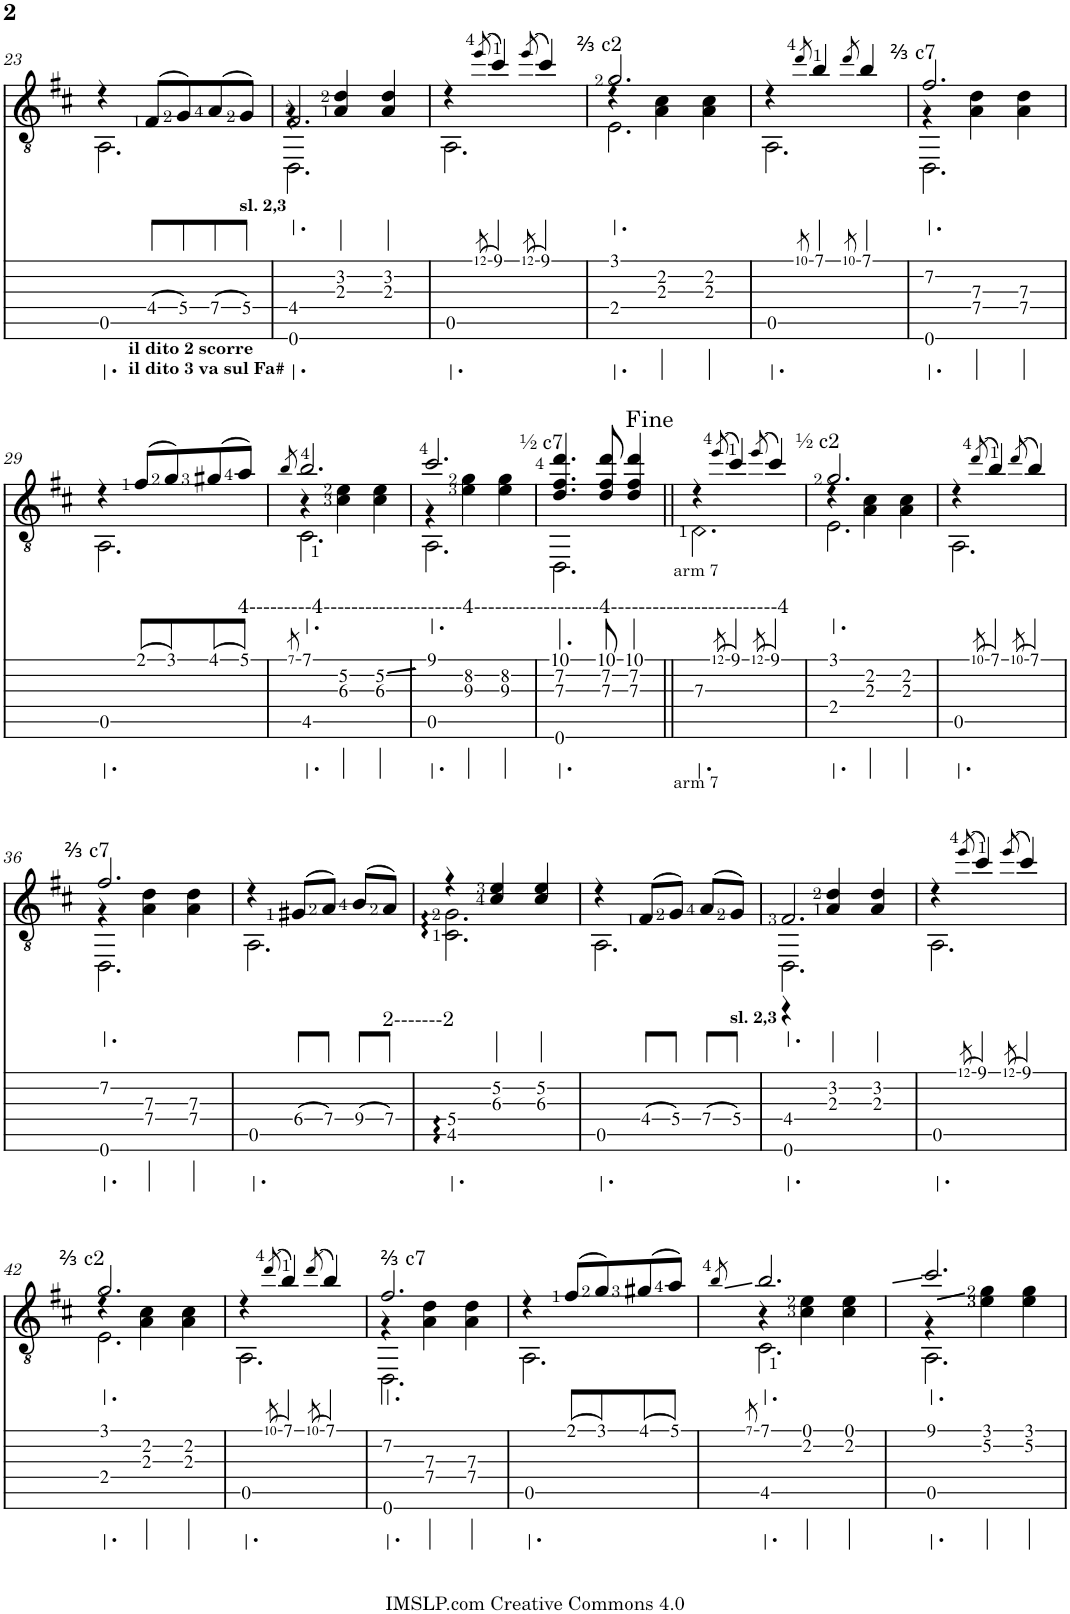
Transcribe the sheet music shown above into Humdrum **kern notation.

**kern	**kern
*part2	*part1
*staff2	*staff1
*I"Chitarra classica (Intavolatura)	*I"Classical Guitar
!!LO:PB:g=z
*	*clefGv2
*k[f#c#]	*k[f#c#]
*M3/4	*M3/4
=23	=23
*^	*^
!LO:TX:b:B:t=il dito 2 scorre	!	!	!
!LO:TX:b:t=il dito 3 va sul Fa#	!	!	!
4r	2.AA\	4r	2.AA\
(8F#/L	.	(8F#/L	.
8G/)	.	8G/)	.
(8A/	.	(8A/	.
!LO:TX:a:B:t=sl. 2,3	!	!	!
8G/J)	.	8G/J)	.
=24	=24	=24	=24
*	*^	*	*^
2.F#/	4r	2.DD\	2.F#/	4r	2.DD\
.	4A/ 4d/	.	.	4A/ 4d/	.
.	4A/ 4d/	.	.	4A/ 4d/	.
*	*v	*v	*	*	*
*	*	*	*v	*v
=25	=25	=25	=25
4r	2.AA\	4r	2.AA\
(8qee/	.	(8qee/	.
4cc#/)	.	4cc#/)	.
(8qee/	.	(8qee/	.
4cc#/)	.	4cc#/)	.
=26	=26	=26	=26
*	*^	*	*^
!	!	!	!LO:TX:a:t=⅔ c2	!	!
2.g/	4r	2.E\	2.g/	4r	2.E\
.	4A\ 4c#\	.	.	4A\ 4c#\	.
.	4A\ 4c#\	.	.	4A\ 4c#\	.
*	*v	*v	*	*	*
*	*	*	*v	*v
=27	=27	=27	=27
4r	2.AA\	4r	2.AA\
8qdd/	.	8qdd/	.
4b/	.	4b/	.
8qdd/	.	8qdd/	.
4b/	.	4b/	.
=28	=28	=28	=28
*	*^	*	*^
!	!	!	!LO:TX:a:t=⅔ c7	!	!
2.f#/	4r	2.DD\	2.f#/	4r	2.DD\
.	4A\ 4d\	.	.	4A\ 4d\	.
.	4A\ 4d\	.	.	4A\ 4d\	.
*	*v	*v	*	*	*
*	*	*	*v	*v
!!LO:LB:g=z
=29	=29	=29	=29
4r	2.AA\	4r	2.AA\
(8f#/L	.	(8f#/L	.
8g/)	.	8g/)	.
(8g#X/	.	(8g#X/	.
!LO:TX:a:t=4---------4--------------------4------------------4------------------------4	!	!	!
8a/J)	.	8a/J)	.
*v	*v	*	*
*	*v	*v
=30	=30
8qb/	8qb/
*^	*^
*	*^	*	*^
2.b/	4r	2.C#\	2.b/	4r	2.C#\
.	4c#\ 4e\	.	.	4c#\ 4e\	.
.	4c#\ 4e\	.	.	4c#\ 4e\	.
=31	=31	=31	=31	=31	=31
2.cc#/	4r	2.AA\	2.cc#/	4r	2.AA\
.	4e\ 4g\	.	.	4e\ 4g\	.
.	4e\ 4g\	.	.	4e\ 4g\	.
*	*v	*v	*	*	*
*	*	*	*v	*v
=32	=32	=32	=32
!	!	!LO:TX:a:t=½ c7	!
4.d/ 4.f#/ 4.dd/	2.DD\	4.d/ 4.f#/ 4.dd/	2.DD\
8d/ 8f#/ 8dd/	.	8d/ 8f#/ 8dd/	.
4d/ 4f#/ 4dd/	.	4d/ 4f#/ 4dd/	.
=33||	=33||	=33||	=33||
!	!	!LO:TX:b:t=arm 7	!
!LO:TX:b:t=arm 7	!	!	!
4r	2.d\	4r	2.D\
(8qee/	.	(8qee/	.
4cc#/)	.	4cc#/)	.
(8qee/	.	(8qee/	.
4cc#/)	.	4cc#/)	.
=34	=34	=34	=34
*	*^	*	*^
!	!	!	!LO:TX:a:t=½ c2	!	!
2.g/	4r	2.E\	2.g/	4r	2.E\
.	4A\ 4c#\	.	.	4A\ 4c#\	.
.	4A\ 4c#\	.	.	4A\ 4c#\	.
*	*v	*v	*	*	*
*	*	*	*v	*v
=35	=35	=35	=35
4r	2.AA\	4r	2.AA\
(8qdd/	.	(8qdd/	.
4b/)	.	4b/)	.
(8qdd/	.	(8qdd/	.
4b/)	.	4b/)	.
!!LO:LB:g=z
=36	=36	=36	=36
*	*^	*	*^
!	!	!	!LO:TX:a:t=⅔ c7	!	!
2.f#/	4r	2.DD\	2.f#/	4r	2.DD\
.	4A\ 4d\	.	.	4A\ 4d\	.
.	4A\ 4d\	.	.	4A\ 4d\	.
*	*v	*v	*	*	*
*	*	*	*v	*v
=37	=37	=37	=37
4r	2.AA\	4r	2.AA\
(8G#X/L	.	(8G#X/L	.
8A/J)	.	8A/J)	.
(8B/L	.	(8B/L	.
!LO:TX:a:t=2-------2	!	!	!
8A/J)	.	8A/J)	.
=38	=38	=38	=38
4r	2.C#\ 2.G\	4r	2.C#\ 2.G\
4c#/ 4e/	.	4c#/ 4e/	.
4c#/ 4e/	.	4c#/ 4e/	.
=39	=39	=39	=39
4r	2.AA\	4r	2.AA\
(8F#/L	.	(8F#/L	.
8G/J)	.	8G/J)	.
(8A/L	.	(8A/L	.
!LO:TX:a:B:t=sl. 2,3	!	!	!
8G/J)	.	8G/J)	.
=40	=40	=40	=40
*	*^	*	*^
2.F#/	2.DD\	4r	2.F#/	2.DD\	4r
.	.	4A/ 4d/	.	.	4A/ 4d/
.	.	4A/ 4d/	.	.	4A/ 4d/
*	*v	*v	*	*	*
*	*	*	*v	*v
=41	=41	=41	=41
4r	2.AA\	4r	2.AA\
(8qee/	.	(8qee/	.
4cc#/)	.	4cc#/)	.
(8qee/	.	(8qee/	.
4cc#/)	.	4cc#/)	.
!!LO:LB:g=z
=42	=42	=42	=42
*	*^	*	*^
!	!	!	!LO:TX:a:t=⅔ c2	!	!
2.g/	4r	2.E\	2.g/	4r	2.E\
.	4A\ 4c#\	.	.	4A\ 4c#\	.
.	4A\ 4c#\	.	.	4A\ 4c#\	.
*	*v	*v	*	*	*
*	*	*	*v	*v
=43	=43	=43	=43
4r	2.AA\	4r	2.AA\
(8qdd/	.	(8qdd/	.
4b/)	.	4b/)	.
(8qdd/	.	(8qdd/	.
4b/)	.	4b/)	.
=44	=44	=44	=44
*	*^	*	*^
!	!	!	!LO:TX:a:t=⅔ c7	!	!
2.f#/	4r	2.DD\	2.f#/	4r	2.DD\
.	4A\ 4d\	.	.	4A\ 4d\	.
.	4A\ 4d\	.	.	4A\ 4d\	.
*	*v	*v	*	*	*
*	*	*	*v	*v
=45	=45	=45	=45
4r	2.AA\	4r	2.AA\
(8f#/L	.	(8f#/L	.
8g/)	.	8g/)	.
(8g#X/	.	(8g#X/	.
8a/J)	.	8a/J)	.
*v	*v	*	*
*	*v	*v
=46	=46
8qb/	8qb/
*^	*^
*	*^	*	*^
2.b/	4r	2.C#\	2.b/	4r	2.C#\
.	4c#\ 4e\	.	.	4c#\ 4e\	.
.	4c#\ 4e\	.	.	4c#\ 4e\	.
=47	=47	=47	=47	=47	=47
2.cc#/	4r	2.AA\	2.cc#/	4r	2.AA\
.	4e\ 4g\	.	.	4e\ 4g\	.
.	4e\ 4g\	.	.	4e\ 4g\	.
*v	*v	*v	*	*	*
*	*v	*v	*v
=	=
*-	*-
